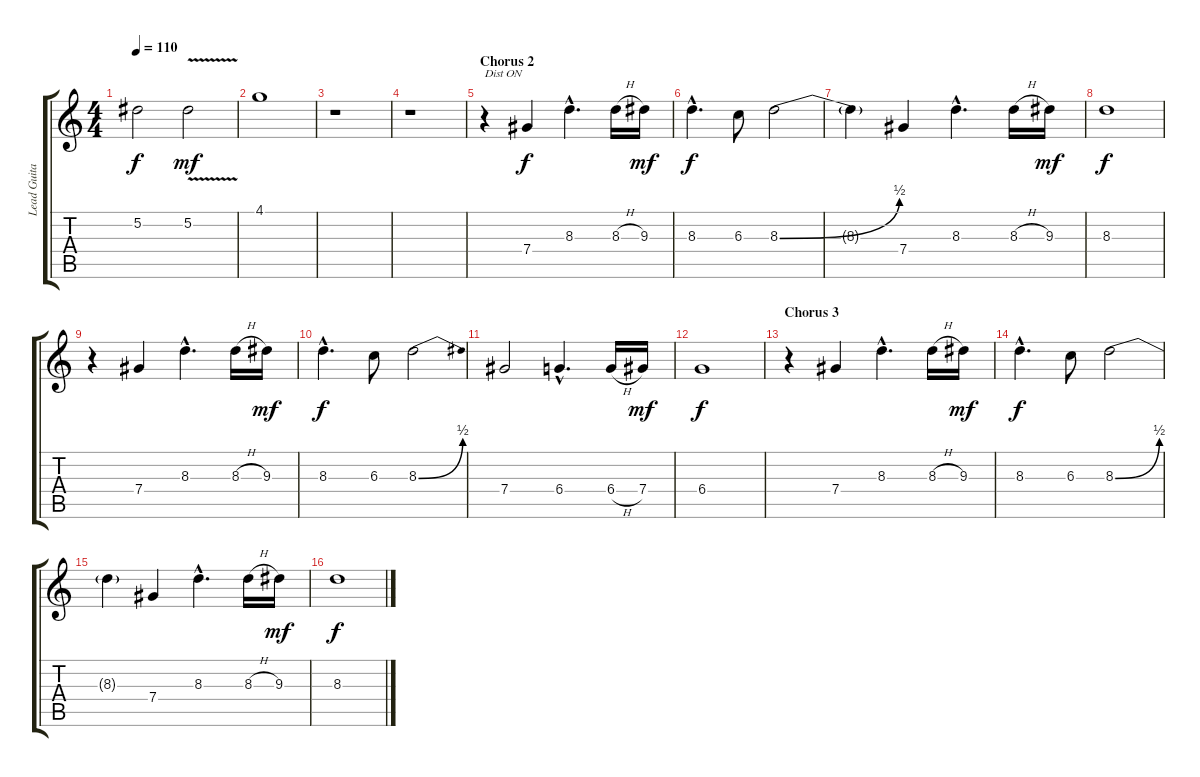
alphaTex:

\track ("Lead Guitar" "Lead Guita") {instrument electricguitarclean}
\staff {score tabs}
\tuning (Eb4 Bb3 Gb3 Db3 Ab2 Eb2) {hide}
\ts (4 4)
\tempo 110
\clef g2
\ks c
5.2.2{dy f} 5.2{v}.2{dy mf} |
4.1.1 |
r.1 |
r.1 |
\section ("" "Chorus 2")
r.4{txt "Dist ON" volume 13 instrument overdrivenguitar} 7.4.4{dy f} 8.3{hac}.4{d} 8.3{h}.16 9.3.16{dy mf} |
8.3{hac}.4{d dy f} 6.3.8 8.3{be (bend 0 0 60 2)}.2 |
8.3{t}.4 7.4.4 8.3{hac}.4{d} 8.3{h}.16 9.3.16{dy mf} |
8.3.1{dy f} |
r.4 7.4.4 8.3{hac}.4{d} 8.3{h}.16 9.3.16{dy mf} |
8.3{hac}.4{d dy f} 6.3.8 8.3{be (bend 0 0 60 2)}.2 |
7.4.2 6.4{hac}.4{d} 6.4{h}.16 7.4.16{dy mf} |
6.4.1{dy f} |
\section ("" "Chorus 3")
r.4 7.4.4 8.3{hac}.4{d} 8.3{h}.16 9.3.16{dy mf} |
8.3{hac}.4{d dy f} 6.3.8 8.3{be (bend 0 0 60 2)}.2 |
8.3{t}.4 7.4.4 8.3{hac}.4{d} 8.3{h}.16 9.3.16{dy mf} |
8.3.1{dy f}
